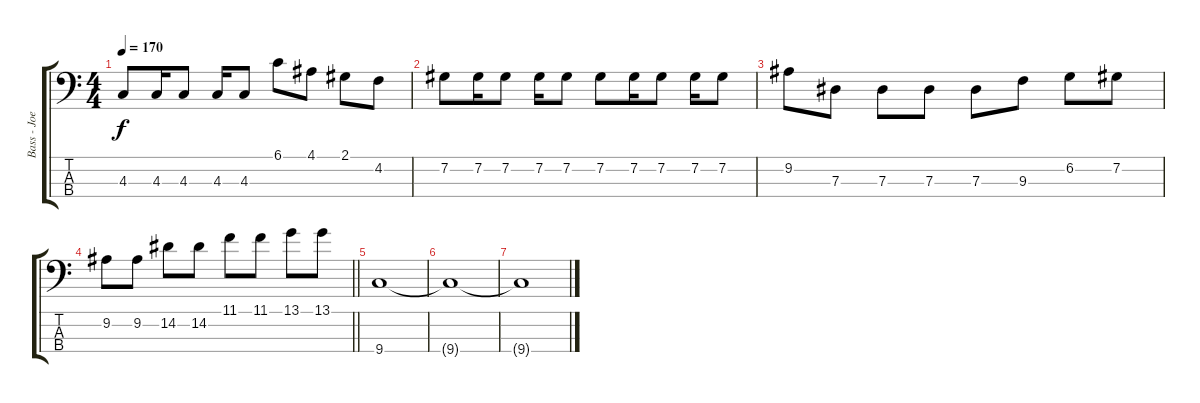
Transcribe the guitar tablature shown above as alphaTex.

\track ("Bass - Joe" "Bass - Joe") {instrument electricbassfinger}
\staff {score tabs}
\tuning (Gb2 Db2 Ab1 Eb1) {hide}
\ts (4 4)
\tempo 170
\clef f4
\ks c
4.3.8{dy f} 4.3.16 4.3.8 4.3.16 4.3.8 6.1.8 4.1.8 2.1.8 4.2.8 |
7.2.8 7.2.16 7.2.8 7.2.16 7.2.8 7.2.8 7.2.16 7.2.8 7.2.16 7.2.8 |
9.2.8 7.3.8 7.3.8 7.3.8 7.3.8 9.3.8 6.2.8 7.2.8 |
\barLineRight lightlight
9.2.8 9.2.8 14.2.8 14.2.8 11.1.8 11.1.8 13.1.8 13.1.8 |
9.4.1 |
9.4{t}.1 |
9.4{t}.1
